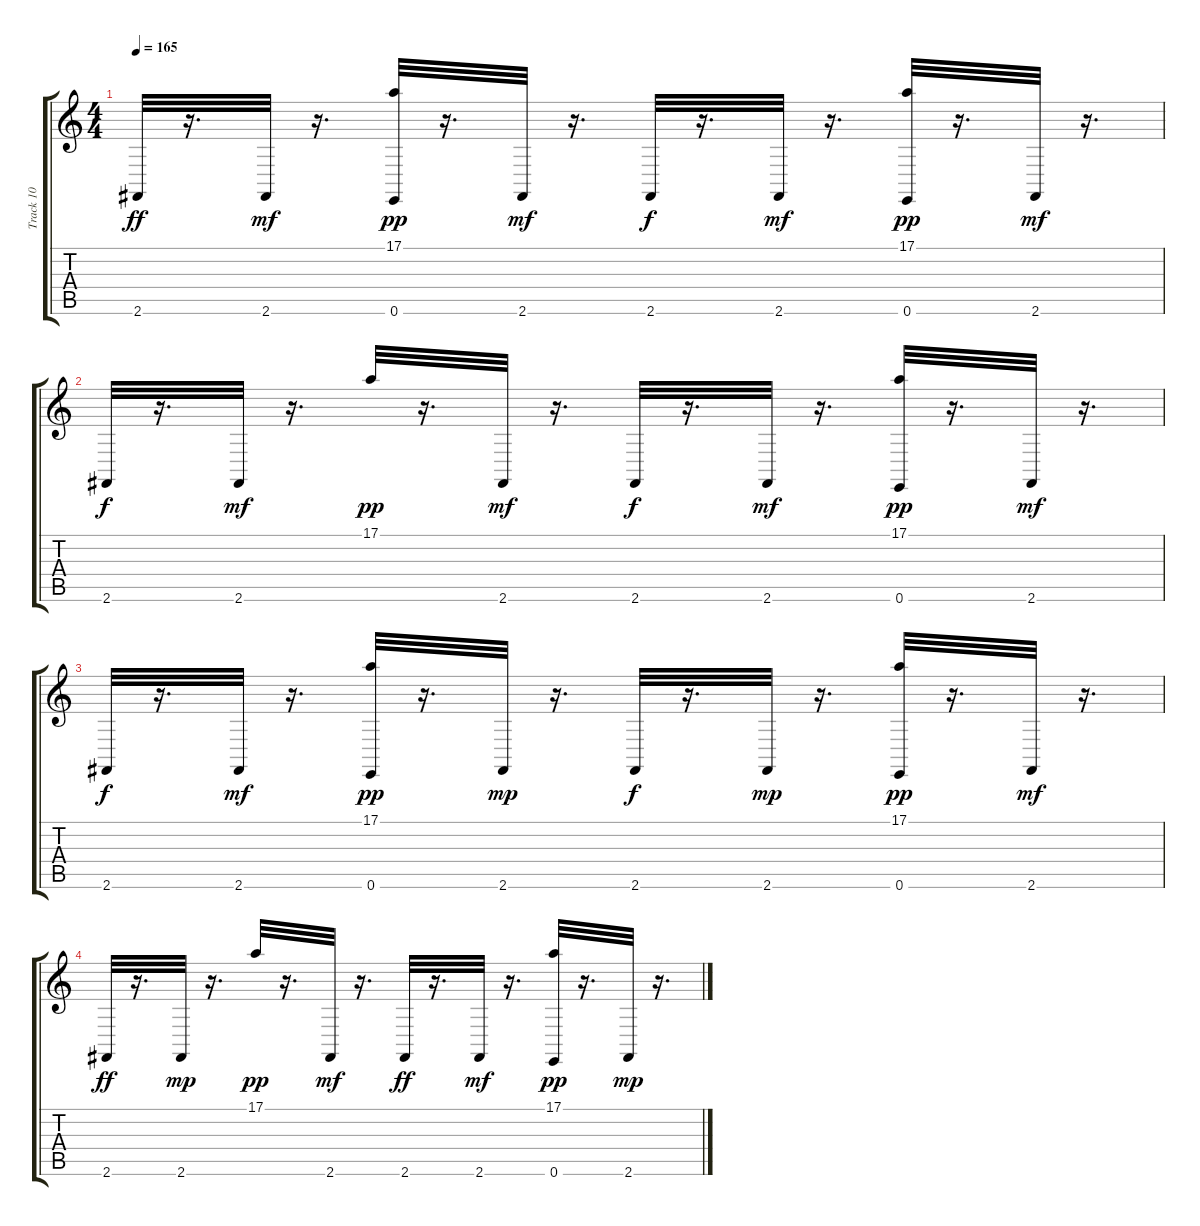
\track ("Track 10" "Track 10") {instrument melodictom}
\staff {score tabs}
\tuning (E4 B3 G3 D3 A2 E2) {hide}
\ts (4 4)
\tempo 165
\clef g2
\ks c
2.6.32{dy ff} r.16{d} 2.6.32{dy mf} r.16{d} (17.1 0.6).32{dy pp} r.16{d} 2.6.32{dy mf} r.16{d} 2.6.32{dy f} r.16{d} 2.6.32{dy mf} r.16{d} (17.1 0.6).32{dy pp} r.16{d} 2.6.32{dy mf} r.16{d} |
2.6.32{dy f} r.16{d} 2.6.32{dy mf} r.16{d} 17.1.32{dy pp} r.16{d} 2.6.32{dy mf} r.16{d} 2.6.32{dy f} r.16{d} 2.6.32{dy mf} r.16{d} (17.1 0.6).32{dy pp} r.16{d} 2.6.32{dy mf} r.16{d} |
2.6.32{dy f} r.16{d} 2.6.32{dy mf} r.16{d} (17.1 0.6).32{dy pp} r.16{d} 2.6.32{dy mp} r.16{d} 2.6.32{dy f} r.16{d} 2.6.32{dy mp} r.16{d} (17.1 0.6).32{dy pp} r.16{d} 2.6.32{dy mf} r.16{d} |
2.6.32{dy ff} r.16{d} 2.6.32{dy mp} r.16{d} 17.1.32{dy pp} r.16{d} 2.6.32{dy mf} r.16{d} 2.6.32{dy ff} r.16{d} 2.6.32{dy mf} r.16{d} (17.1 0.6).32{dy pp} r.16{d} 2.6.32{dy mp} r.16{d}
